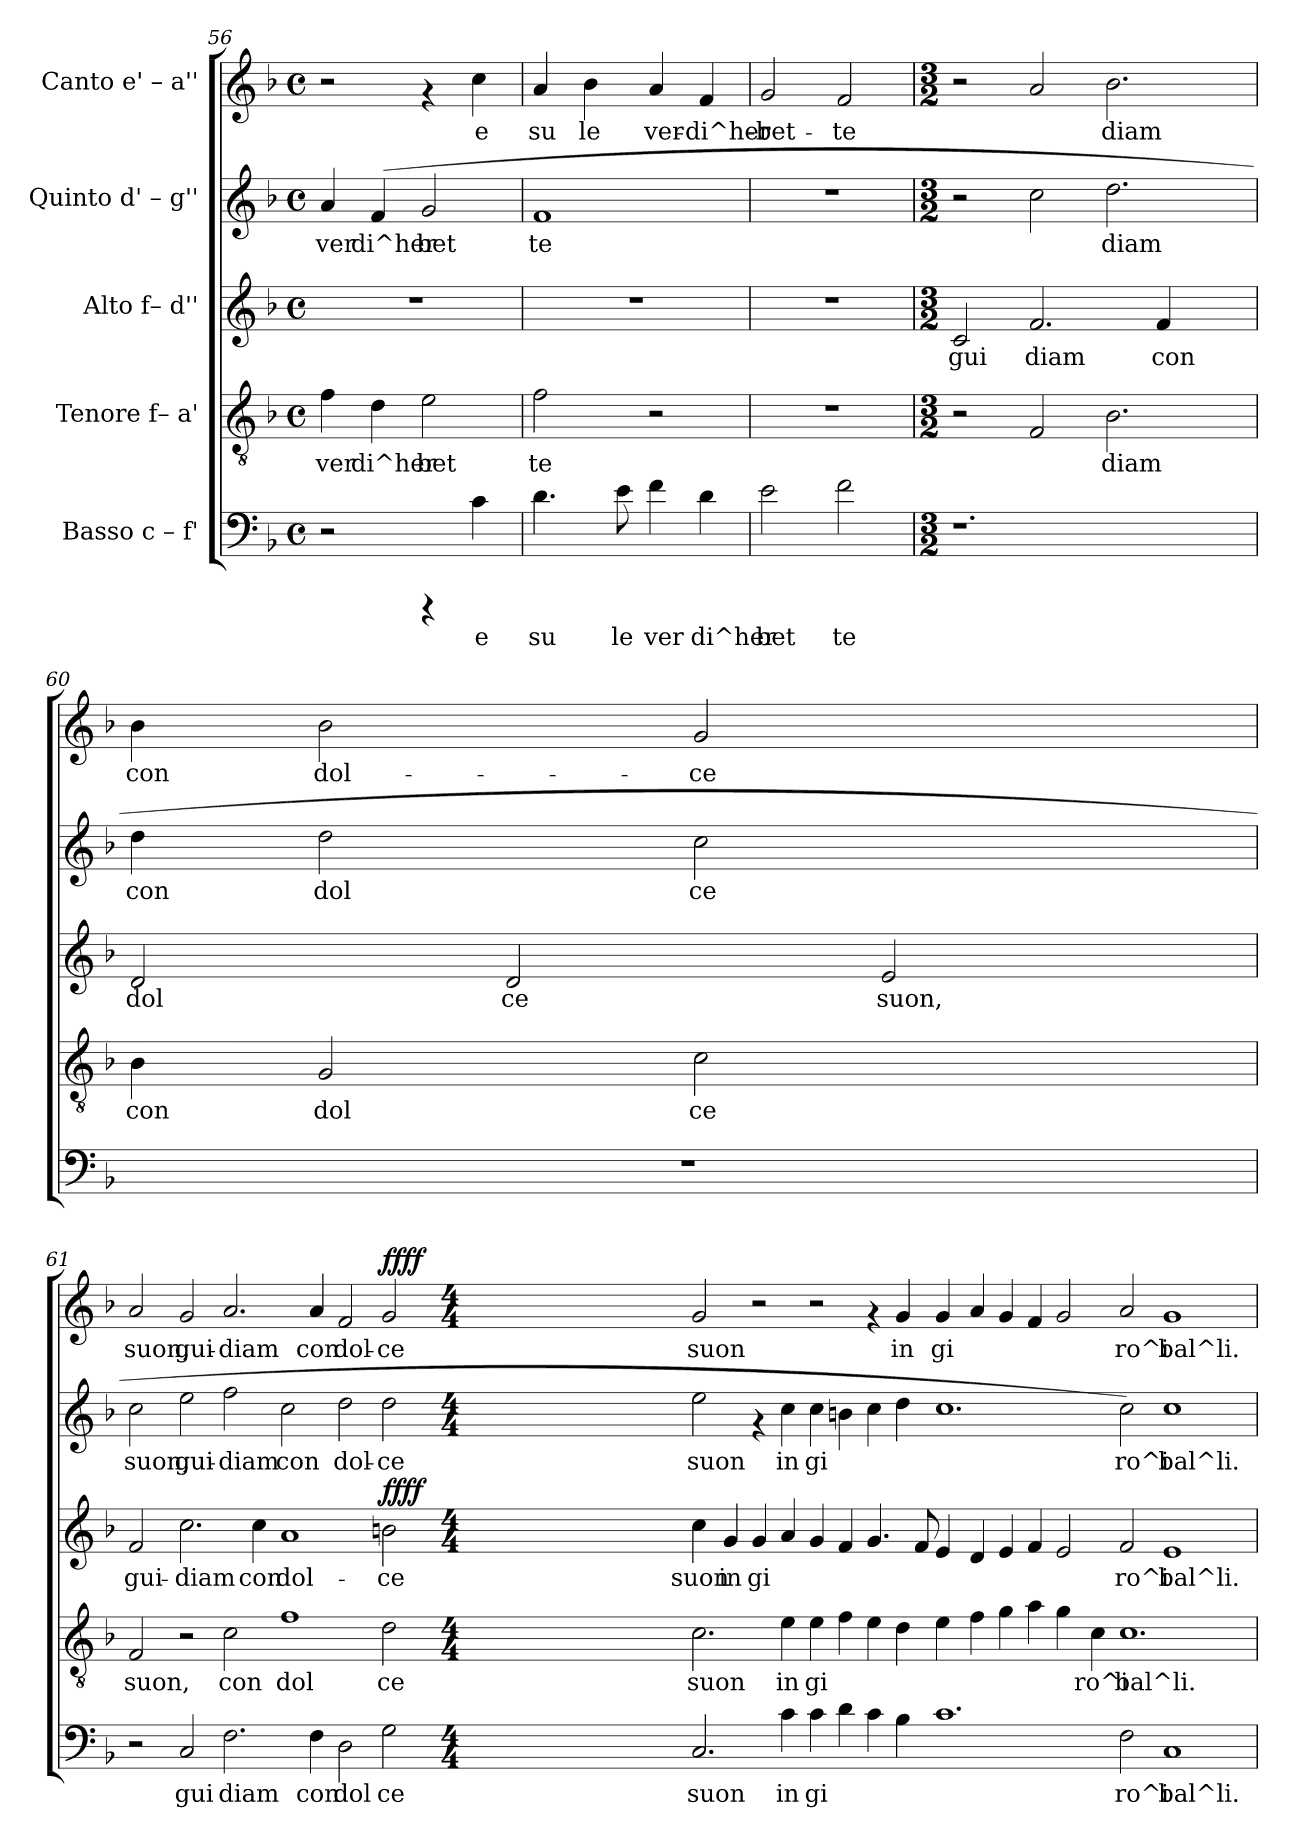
**kern	**text	**kern	**text	**kern	**text	**dynam	**kern	**text	**kern	**text	**dynam
*part5	*part5	*part4	*part4	*part3	*part3	*part3	*part2	*part2	*part1	*part1	*part1
*staff5	*staff5	*staff4	*staff4	*staff3	*staff3	*staff3	*staff2	*staff2	*staff1	*staff1	*staff1
*I"Basso  c – f'	*	*I"Tenore  f– a'	*	*I"Alto  f– d''	*	*	*I"Quinto  d' – g''	*	*I"Canto  e' – a''	*	*
!!LO:LB:g=z
*clefF4	*	*clefGv2	*	*clefG2	*	*	*clefG2	*	*clefG2	*	*
*k[b-]	*	*k[b-]	*	*k[b-]	*	*	*k[b-]	*	*k[b-]	*	*
*F:	*	*F:	*	*F:	*	*	*F:	*	*F:	*	*
*M4/4	*	*M4/4	*	*M4/4	*	*	*M4/4	*	*M4/4	*	*
*met(c)	*	*met(c)	*	*met(c)	*	*	*met(c)	*	*met(c)	*	*
=56	=56	=56	=56	=56	=56	=56	=56	=56	=56	=56	=56
!	!	!	!LO:LY:b:rj	!	!	!	!	!LO:LY:b:rj	!	!	!
2r	.	4f\	ver	1r	.	.	4a/	ver	2r	.	.
!	!	!	!LO:LY:b:rj	!	!	!	!	!LO:LY:b:rj	!	!	!
.	.	4d\	di^her	.	.	.	(<4f/	di^her	.	.	.
!	!	!	!LO:LY:b:rj	!	!	!	!	!LO:LY:b:rj	!	!	!
4rCCC	.	2e\	bet	.	.	.	2g/	bet	4rf	.	.
!	!LO:LY:b:rj	!	!	!	!	!	!	!	!	!LO:LY:b:rj	!
4c\	e	.	.	.	.	.	.	.	4cc\	e	.
=57	=57	=57	=57	=57	=57	=57	=57	=57	=57	=57	=57
!	!LO:LY:b:rj	!	!LO:LY:b:rj	!	!	!	!	!LO:LY:b:rj	!	!LO:LY:b:rj	!
4.d\	su	2f\	te	1r	.	.	1f	te	4a/	su	.
!	!	!	!	!	!	!	!	!	!	!LO:LY:b:rj	!
.	.	.	.	.	.	.	.	.	4b-\	le	.
!	!LO:LY:b:rj	!	!	!	!	!	!	!	!	!	!
8e\	le	.	.	.	.	.	.	.	.	.	.
!	!LO:LY:b:rj	!	!	!	!	!	!	!	!	!LO:LY:b:rj	!
4f\	ver	2r	.	.	.	.	.	.	4a/	ver-	.
!	!LO:LY:b:rj	!	!	!	!	!	!	!	!	!LO:LY:b:rj	!
4d\	di^her	.	.	.	.	.	.	.	4f/	-di^her-	.
=58	=58	=58	=58	=58	=58	=58	=58	=58	=58	=58	=58
!	!LO:LY:b:rj	!	!	!	!	!	!	!	!	!LO:LY:b:rj	!
2e\	bet	1r	.	1r	.	.	1r	.	2g/	-bet-	.
!	!LO:LY:b:rj	!	!	!	!	!	!	!	!	!LO:LY:b:rj	!
2f\	te	.	.	.	.	.	.	.	2f/	-te	.
=59	=59	=59	=59	=59	=59	=59	=59	=59	=59	=59	=59
*M3/2	*	*M3/2	*	*M3/2	*	*	*M3/2	*	*M3/2	*	*
!	!	!	!	!	!LO:LY:b	!	!	!	!	!	!
1.r	.	2r	.	2c/	gui	.	2r	.	2r	.	.
!	!	!	!	!	!LO:LY:b	!	!	!	!	!	!
.	.	2F/	.	2.f/	diam	.	2cc\	.	2a/	.	.
!	!	!	!LO:LY:b:rj	!	!	!	!	!LO:LY:b:rj	!	!LO:LY:b:rj	!
.	.	2.B-\	diam	.	.	.	2.dd\	diam	2.b-\	diam	.
!	!	!	!	!	!LO:LY:b	!	!	!	!	!	!
.	.	.	.	4f/	con	.	.	.	.	.	.
4ryy	.	.	.	4ryy	.	.	.	.	.	.	.
=60	=60	=60	=60	=60	=60	=60	=60	=60	=60	=60	=60
!	!	!	!LO:LY:b:rj	!	!LO:LY:b	!	!	!LO:LY:b:rj	!	!LO:LY:b:rj	!
1.r	.	4B-\	con	2d/	dol	.	4dd\	con	4b-\	con	.
!	!	!	!LO:LY:b:rj	!	!	!	!	!LO:LY:b:rj	!	!LO:LY:b:rj	!
.	.	2G/	dol	.	.	.	2dd\	dol	2b-\	dol-	.
!	!	!	!	!	!LO:LY:b	!	!	!	!	!	!
.	.	.	.	2d/	ce	.	.	.	.	.	.
!	!	!	!LO:LY:b:rj	!	!	!	!	!LO:LY:b:rj	!	!LO:LY:b:rj	!
.	.	2c\	ce	.	.	.	2cc\	ce	2g/	-ce	.
!	!	!	!	!	!LO:LY:b	!	!	!	!	!	!
.	.	.	.	2e/	suon,	.	.	.	.	.	.
.	.	4ryy	.	.	.	.	4ryy	.	4ryy	.	.
!!LO:PB:g=z
=61	=61	=61	=61	=61	=61	=61	=61	=61	=61	=61	=61
!	!	!	!LO:LY:b:rj	!	!LO:LY:b	!	!	!LO:LY:b:rj	!	!LO:LY:b:rj	!
*	*	*	*	*^	*	*	*	*	*^	*	*
2r	.	2F/	suon,	2f/	1ryy	gui-	.	2cc\	suon,	2a/	1ryy	suon,	.
!	!LO:LY:b:rj	!	!	!	!	!LO:LY:b	!	!	!LO:LY:b:rj	!	!	!LO:LY:b:rj	!
2C/	gui	2r	.	2.cc\	.	-diam	.	2ee\	gui-	2g/	.	gui-	.
!	!LO:LY:b:rj	!	!LO:LY:b:rj	!	!	!	!	!	!LO:LY:b:rj	!	!	!LO:LY:b:rj	!
2.F\	diam	2c\	con	.	1ryy	.	.	2ff\	-diam	2.a/	1ryy	-diam	.
!	!	!	!	!	!	!LO:LY:b	!	!	!	!	!	!	!
.	.	.	.	4cc\	.	con	.	.	.	.	.	.	.
!	!	!	!LO:LY:b:rj	!	!	!LO:LY:b	!	!	!LO:LY:b:rj	!	!	!	!
.	.	1f	dol	1a	.	dol-	.	2cc\	con	.	.	.	.
!	!LO:LY:b:rj	!	!	!	!	!	!	!	!	!	!	!LO:LY:b:rj	!
4F\	con	.	.	.	.	.	.	.	.	4a/	.	con	.
!	!LO:LY:b:rj	!	!	!	!	!	!	!	!LO:LY:b:rj	!	!	!LO:LY:b:rj	!
2D\	dol	.	.	.	1ryy	.	.	2dd\	dol-	2f/	1ryy	dol-	.
!	!LO:LY:b:rj	!	!LO:LY:b:rj	!	!	!LO:LY:b	!	!	!LO:LY:b:rj	!	!	!LO:LY:b:rj	!
2G\	ce	2d\	ce	2bn\	.	-ce	.	2dd\	-ce	2g/	.	-ce	.
*M4/4	*	*M4/4	*	*M4/4	*	*	*	*M4/4	*	*M4/4	*	*	*
*met(c)	*	*met(c)	*	*met(c)	*	*	*	*met(c)	*	*met(c)	*	*	*
!	!LO:LY:b:rj	!	!LO:LY:b:rj	!	!	!LO:LY:b	!	!	!LO:LY:b:rj	!	!	!LO:LY:b:rj	!
2.C/	suon	2.c\	suon	4cc\	1ryy	suon	.	2ee\	suon	2g/	1ryy	suon	.
!	!	!	!	!	!	!LO:LY:b	!	!	!	!	!	!	!
.	.	.	.	4g/	.	in	.	.	.	.	.	.	.
!	!	!	!	!	!	!LO:LY:b	!	!	!	!	!	!	!
.	.	.	.	4g/	.	gi-	.	4rf	.	2r	.	.	.
!	!LO:LY:b:rj	!	!LO:LY:b:rj	!	!	!LO:LY:b	!	!	!LO:LY:b:rj	!	!	!	!
4c\	in	4e\	in	4a/	.	--	.	4cc\	in	.	.	.	.
!	!LO:LY:b:rj	!	!LO:LY:b:rj	!	!	!LO:LY:b	!	!	!LO:LY:b:rj	!	!	!	!
4c\	gi	4e\	gi	4g/	1ryy	--	.	4cc\	gi-	2r	1ryy	.	.
!	!LO:LY:b:rj	!	!LO:LY:b:rj	!	!	!LO:LY:b	!	!	!LO:LY:b:rj	!	!	!	!
4d\	.	4f\	.	4f/	.	--	.	4bn\	--	.	.	.	.
!	!LO:LY:b:rj	!	!LO:LY:b:rj	!	!	!LO:LY:b	!	!	!LO:LY:b:rj	!	!	!	!
4c\	.	4e\	.	4.g/	.	--	.	4cc\	--	4rf	.	.	.
!	!LO:LY:b:rj	!	!LO:LY:b:rj	!	!	!	!	!	!LO:LY:b:rj	!	!	!LO:LY:b:rj	!
4B-\	.	4d\	.	.	.	.	.	4dd\	--	4g/	.	in	.
!	!	!	!	!	!	!LO:LY:b	!	!	!	!	!	!	!
.	.	.	.	8f/	.	--	.	.	.	.	.	.	.
!	!LO:LY:b:rj	!	!LO:LY:b:rj	!	!	!LO:LY:b	!	!	!LO:LY:b:rj	!	!	!LO:LY:b:rj	!
1.c	.	4e\	.	4e/	32ryy	--	.	1.cc	--	4g/	32ryy	gi-	.
!	!	!	!	!	!	!	!LO:DY:b	!	!	!	!	!	!LO:DY:b
.	.	.	.	.	1ryy	.	ffff	.	.	.	1ryy	.	ffff
!	!	!	!LO:LY:b:rj	!	!	!LO:LY:b	!	!	!	!	!	!LO:LY:b:rj	!
.	.	4f\	.	4d/	.	--	.	.	.	4a/	.	--	.
!	!	!	!LO:LY:b:rj	!	!	!LO:LY:b	!	!	!	!	!	!LO:LY:b:rj	!
.	.	4g\	.	4e/	.	--	.	.	.	4g/	.	--	.
!	!	!	!LO:LY:b:rj	!	!	!LO:LY:b	!	!	!	!	!	!LO:LY:b:rj	!
.	.	4a\	.	4f/	.	--	.	.	.	4f/	.	--	.
!	!	!	!LO:LY:b:rj	!	!	!LO:LY:b	!	!	!	!	!	!LO:LY:b:rj	!
.	.	4g\	.	2e/	.	--	.	.	.	2g/	.	--	.
.	.	.	.	.	1ryy	.	.	.	.	.	1ryy	.	.
!	!	!	!LO:LY:b:rj	!	!	!	!	!	!	!	!	!	!
.	.	4c\	ro^i	.	.	.	.	.	.	.	.	.	.
!	!LO:LY:b:rj	!	!LO:LY:b:rj	!	!	!LO:LY:b	!	!	!LO:LY:b:rj	!	!	!LO:LY:b:rj	!
2F\	ro^i	1.c	bal^li.	2f/	.	-ro^i	.	2cc\)	-ro^i	2a/	.	-ro^i	.
!	!LO:LY:b:rj	!	!	!	!	!LO:LY:b	!	!	!LO:LY:b:rj	!	!	!LO:LY:b:rj	!
1C	bal^li.	.	.	1e	.	bal^li.-	.	1cc	bal^li.-	1g	.	bal^li.-	.
.	.	.	.	.	2ryy	.	.	.	.	.	2ryy	.	.
.	.	.	.	.	4...ryy	.	.	.	.	.	4...ryy	.	.
*	*	*	*	*v	*v	*	*	*	*	*v	*v	*	*
=	=	=	=	=	=	=	=	=	=	=	=
*-	*-	*-	*-	*-	*-	*-	*-	*-	*-	*-	*-
